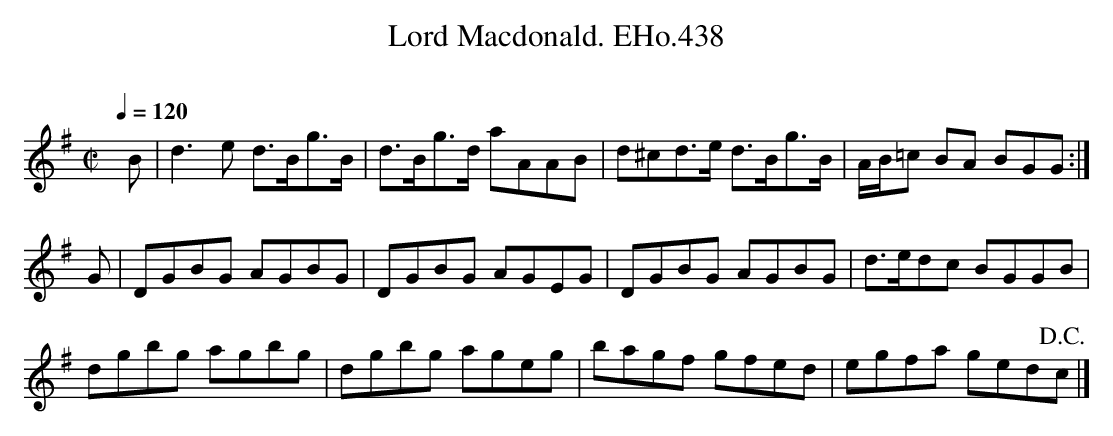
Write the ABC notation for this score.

X:1
T:Lord Macdonald. EHo.438
M:C|
L:1/8
Q:1/4=120
C:
K:G
yB | d3e d>Bg>B | d>Bg>d aAAB | d^cd>e d>Bg>B | A/B/=c BA BGG :|
G | DGBG AGBG | DGBG AGEG | DGBG AGBG | d>edc BGGB |
dgbg agbg | dgbg ageg | bagf gfed | egfa ged!D.C.!c|]
